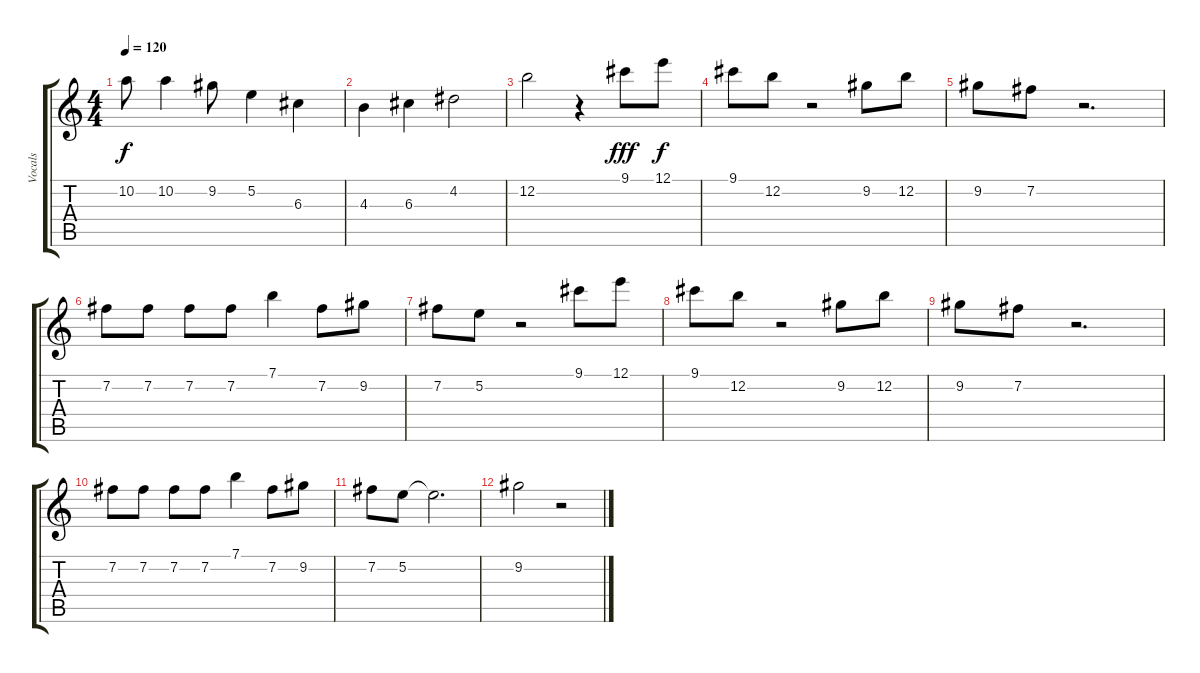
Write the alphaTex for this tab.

\track ("Vocals" "Vocals") {instrument acousticguitarnylon}
\staff {score tabs}
\tuning (E4 B3 G3 D3 A2 E2) {hide}
\ts (4 4)
\tempo 120
\clef g2
\ks c
10.2.8{dy f} 10.2.4 9.2.8 5.2.4 6.3.4 |
4.3.4 6.3.4 4.2.2 |
12.2.2 r.4 9.1.8{dy fff} 12.1.8{dy f} |
9.1.8 12.2.8 r.2 9.2.8 12.2.8 |
9.2.8 7.2.8 r.2{d} |
7.2.8 7.2.8 7.2.8 7.2.8 7.1.4 7.2.8 9.2.8 |
7.2.8 5.2.8 r.2 9.1.8 12.1.8 |
9.1.8 12.2.8 r.2 9.2.8 12.2.8 |
9.2.8 7.2.8 r.2{d} |
7.2.8 7.2.8 7.2.8 7.2.8 7.1.4 7.2.8 9.2.8 |
7.2.8 5.2.8 5.2{t}.2{d} |
9.2.2 r.2
